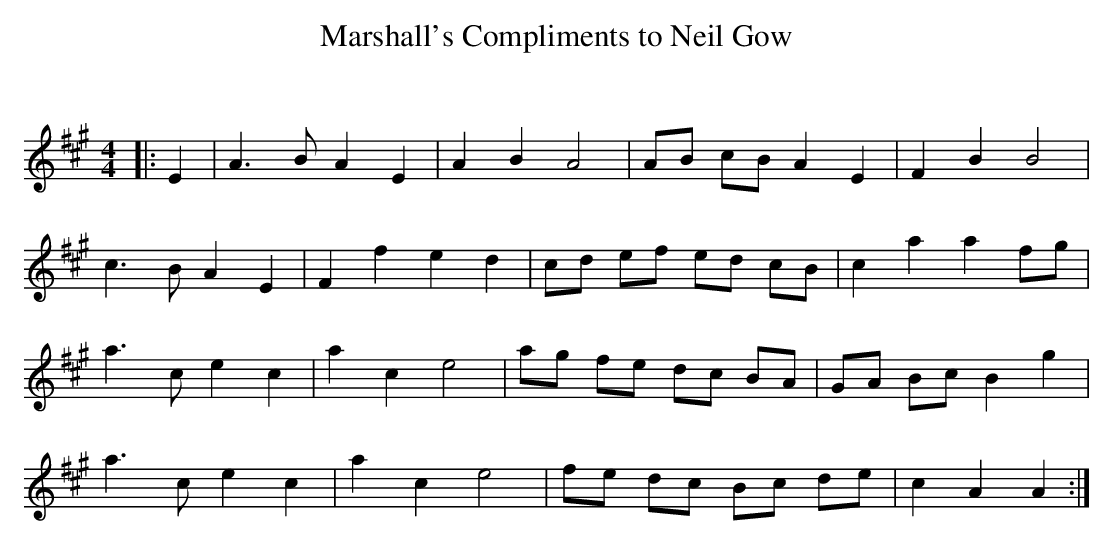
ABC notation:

X:1
T: Marshall's Compliments to Neil Gow
C:
Q: 232
K:A
M:4/4
L:1/8
|:E2|A3B A2 E2|A2 B2 A4|AB cB A2 E2|F2 B2 B4|
c3B A2 E2|F2 f2 e2 d2|cd ef ed cB|c2 a2 a2 fg|
a3c e2 c2|a2 c2 e4|ag fe dc BA|GA Bc B2 g2|
a3c e2 c2|a2 c2 e4|fe dc Bc de|c2 A2 A2:|
